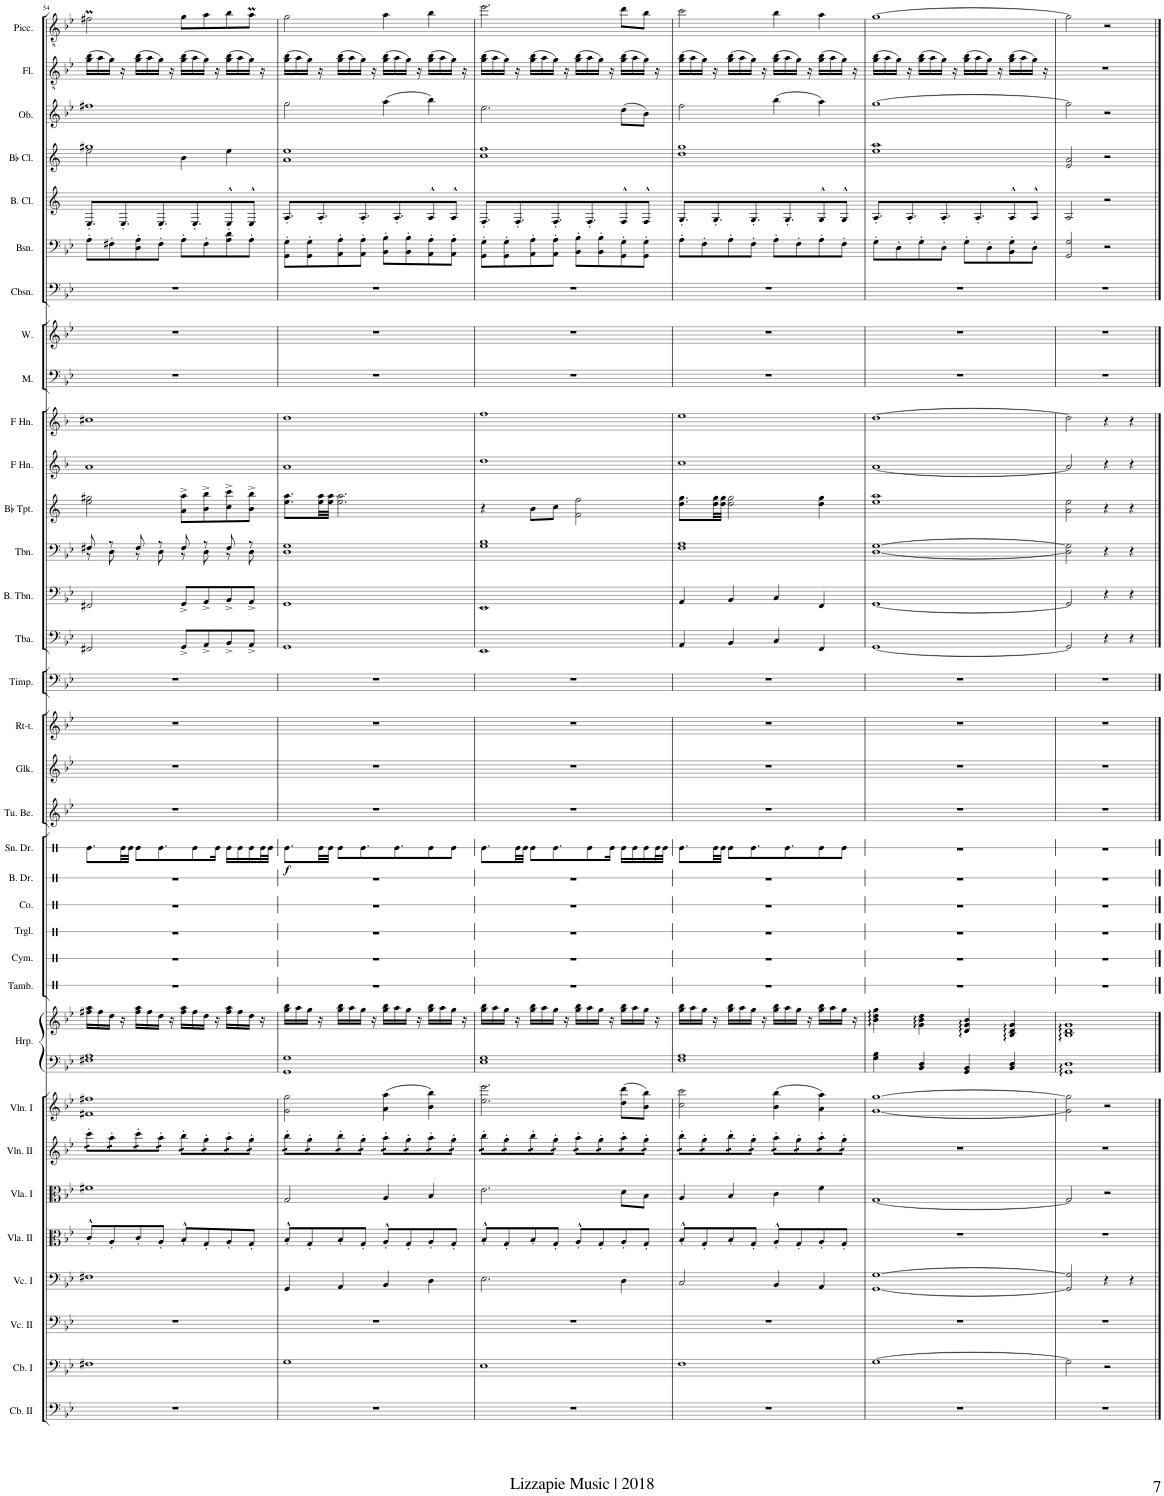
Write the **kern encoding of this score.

**kern	**kern	**kern	**kern	**kern	**kern	**kern	**kern	**kern	**kern	**kern	**kern	**kern	**kern	**kern	**kern	**dynam	**kern	**kern	**kern	**kern	**kern	**kern	**kern	**kern	**kern	**kern	**kern	**kern	**kern	**kern	**kern	**kern	**kern	**kern	**kern
*part34	*part33	*part32	*part31	*part30	*part29	*part28	*part27	*part26	*part26	*part25	*part24	*part23	*part22	*part21	*part20	*part20	*part19	*part18	*part17	*part16	*part15	*part14	*part13	*part12	*part11	*part10	*part9	*part8	*part7	*part6	*part5	*part4	*part3	*part2	*part1
*staff35	*staff34	*staff33	*staff32	*staff31	*staff30	*staff29	*staff28	*staff27	*staff26	*staff25	*staff24	*staff23	*staff22	*staff21	*staff20	*staff20	*staff19	*staff18	*staff17	*staff16	*staff15	*staff14	*staff13	*staff12	*staff11	*staff10	*staff9	*staff8	*staff7	*staff6	*staff5	*staff4	*staff3	*staff2	*staff1
*I"Contrabass II	*I"Contrabass I	*I"Violoncello II	*I"Violoncello I	*I"Viola II	*I"Viola I	*I"Violin II	*I"Violin I	*I"Harp	*	*I"Tambourine	*I"Cymbal	*I"Triangle	*I"Congas	*I"Bass Drum	*I"Snare Drum	*	*I"Tubular Bells	*I"Glockenspiel	*I"Roto-toms	*I"Timpani	*I"Tuba	*I"Bass Trombone	*I"Trombone	*I"Bb Trumpet	*I"Horn in F	*I"Horn in F	*I"Men	*I"Women	*I"Contrabassoon	*I"Bassoon	*I"Bass Clarinet	*I"Bb Clarinet	*I"Oboe	*I"Flute	*I"Piccolo
*I'Cb. II	*I'Cb. I	*I'Vc. II	*I'Vc. I	*I'Vla. II	*I'Vla. I	*I'Vln. II	*I'Vln. I	*I'Hrp.	*	*I'Tamb.	*I'Cym.	*I'Trgl.	*I'Co.	*I'B. Dr.	*I'Sn. Dr.	*	*I'Tu. Be.	*I'Glk.	*I'Rt-t.	*I'Timp.	*I'Tba.	*I'B. Tbn.	*I'Tbn.	*I'Bb Tpt.	*	*	*I'M.	*I'W.	*I'Cbsn.	*I'Bsn.	*I'B. Cl.	*I'Bb Cl.	*I'Ob.	*I'Fl.	*I'Picc.
!!LO:PB:g=z
*clefF4	*clefF4	*clefF4	*clefF4	*clefC3	*clefC3	*clefG2	*clefG2	*clefF4	*clefG2	*clefX	*clefX	*clefX	*clefX	*clefX	*clefX	*	*clefG2	*clefG2	*clefG2	*clefF4	*clefF4	*clefF4	*clefF4	*clefG2	*clefG2	*clefG2	*clefF4	*clefG2	*clefF4	*clefF4	*clefG2	*clefG2	*clefG2	*clefGv2	*clefGv2
*Trd7c12	*Trd7c12	*	*	*	*	*	*	*	*	*	*	*	*	*	*	*	*	*Trd-14c-24	*	*	*	*	*	*Trd1c2	*Trd4c7	*Trd4c7	*	*	*Trd7c12	*	*Trd8c14	*Trd1c2	*	*	*Trd-7c-12
*k[b-e-]	*k[b-e-]	*k[b-e-]	*k[b-e-]	*k[b-e-]	*k[b-e-]	*k[b-e-]	*k[b-e-]	*k[b-e-]	*k[b-e-]	*k[]	*k[]	*k[]	*k[]	*k[]	*k[]	*	*k[b-e-]	*k[b-e-]	*k[b-e-]	*k[b-e-]	*k[b-e-]	*k[b-e-]	*k[b-e-]	*k[]	*k[b-]	*k[b-]	*k[b-e-]	*k[b-e-]	*k[b-e-]	*k[b-e-]	*k[]	*k[]	*k[b-e-]	*k[b-e-]	*k[b-e-]
*M4/4	*M4/4	*M4/4	*M4/4	*M4/4	*M4/4	*M4/4	*M4/4	*M4/4	*M4/4	*M4/4	*M4/4	*M4/4	*M4/4	*M4/4	*M4/4	*	*M4/4	*M4/4	*M4/4	*M4/4	*M4/4	*M4/4	*M4/4	*M4/4	*M4/4	*M4/4	*M4/4	*M4/4	*M4/4	*M4/4	*M4/4	*M4/4	*M4/4	*M4/4	*M4/4
=54	=54	=54	=54	=54	=54	=54	=54	=54	=54	=54	=54	=54	=54	=54	=54	=54	=54	=54	=54	=54	=54	=54	=54	=54	=54	=54	=54	=54	=54	=54	=54	=54	=54	=54	=54
*	*	*	*	*	*	*	*	*	*	*	*	*	*	*	*	*	*	*	*	*	*	*	*^	*	*	*	*	*	*	*	*	*^	*	*	*
*	*	*	*	*	*	*tremolo	*	*	*	*	*	*	*	*	*	*	*	*	*	*	*	*	*	*	*	*	*	*	*	*	*	*	*	*	*	*	*
1r	1F#X	1r	1F#X	8c'^^/L	1f#X	16ccc'\LL	1f#X 1ff#X	1F#X 1A	16ff#X\ 16aa\LL	1r	1r	1r	1r	1r	8.Re\L	.	1r	1r	1r	1r	2FF#X/	2FF#X/	8F#X/	8r	2ee\ 2gg#X\	1a	1cc#X	1r	1r	1r	8A'\L	8.E'/L	1gg#X	2ee\	1ff#X	(16g\ 16b-\LL	2f#Xm\
.	.	.	.	.	.	16ccc'\	.	.	16ff#\	.	.	.	.	.	.	.	.	.	.	.	.	.	.	.	.	.	.	.	.	.	.	.	.	.	.	16a\	.
.	.	.	.	8A'/	.	16aa'\	.	.	16dd\JJ	.	.	.	.	.	.	.	.	.	.	.	.	.	8r	8D\	.	.	.	.	.	.	8F#X'\	.	.	.	.	16g\JJ)	.
.	.	.	.	.	.	16aa'\	.	.	16r	.	.	.	.	.	32Re\LL	.	.	.	.	.	.	.	.	.	.	.	.	.	.	.	.	8.E'/	.	.	.	16r	.
.	.	.	.	.	.	.	.	.	.	.	.	.	.	.	32Re\JJJ	.	.	.	.	.	.	.	.	.	.	.	.	.	.	.	.	.	.	.	.	.	.
.	.	.	.	8c'/	.	16ccc'\	.	.	16ff#\ 16aa\LL	.	.	.	.	.	8Re\L	.	.	.	.	.	.	.	8F#/	8r	.	.	.	.	.	.	8D\' 8A\'	.	.	.	.	(16g\ 16b-\LL	.
.	.	.	.	.	.	16ccc'\	.	.	16ff#\	.	.	.	.	.	.	.	.	.	.	.	.	.	.	.	.	.	.	.	.	.	.	.	.	.	.	16a\	.
.	.	.	.	8A'/J	.	16aa'\	.	.	16dd\JJ	.	.	.	.	.	8.Re\	.	.	.	.	.	.	.	8r	8D\	.	.	.	.	.	.	8F#'\J	8.E'/	.	.	.	16g\JJ)	.
.	.	.	.	.	.	16aa'\JJ	.	.	16r	.	.	.	.	.	.	.	.	.	.	.	.	.	.	.	.	.	.	.	.	.	.	.	.	.	.	16r	.
.	.	.	.	8B-'^^/L	.	16bb-'\LL	.	.	16ff#\ 16aa\LL	.	.	.	.	.	.	.	.	.	.	.	8GG^/L	8GG^/L	8F#/	8r	8a\^ 8aa\^L	.	.	.	.	.	8A'\L	.	.	4b\	.	(16g\ 16b-\LL	8g\L
.	.	.	.	.	.	16bb-'\	.	.	16ff#\	.	.	.	.	.	8Re\	.	.	.	.	.	.	.	.	.	.	.	.	.	.	.	.	8.E'/	.	.	.	16a\	.
.	.	.	.	8G'/	.	16gg'\	.	.	16dd\JJ	.	.	.	.	.	.	.	.	.	.	.	8AA^/	8AA^/	8r	8D\	8b\^ 8bb\^	.	.	.	.	.	8F#'\	.	.	.	.	16g\JJ)	8a\
.	.	.	.	.	.	16gg'\	.	.	16r	.	.	.	.	.	16Re\Jk	.	.	.	.	.	.	.	.	.	.	.	.	.	.	.	.	.	.	.	.	16r	.
.	.	.	.	8A'/	.	16aa'\	.	.	16ff#\ 16aa\LL	.	.	.	.	.	16Re\LL	.	.	.	.	.	8BB-^/	8BB-^/	8F#/	8r	8cc\^ 8ccc\^	.	.	.	.	.	8A\' 8d\'	8E^^/	.	4ee\	.	(16g\ 16b-\LL	8b-\
.	.	.	.	.	.	16aa'\	.	.	16ff#\	.	.	.	.	.	16Re\	.	.	.	.	.	.	.	.	.	.	.	.	.	.	.	.	.	.	.	.	16a\	.
.	.	.	.	8G'/J	.	16gg'\	.	.	16dd\JJ	.	.	.	.	.	16Re\	.	.	.	.	.	8AA^/J	8AA^/J	8r	8D\	8b\^ 8bb\^J	.	.	.	.	.	8A'\J	8E^^/J	.	.	.	16g\JJ)	8am\J
.	.	.	.	.	.	16gg'\JJ	.	.	16r	.	.	.	.	.	32Re\L	.	.	.	.	.	.	.	.	.	.	.	.	.	.	.	.	.	.	.	.	16r	.
.	.	.	.	.	.	.	.	.	.	.	.	.	.	.	32Re\JJJ	.	.	.	.	.	.	.	.	.	.	.	.	.	.	.	.	.	.	.	.	.	.
*	*	*	*	*	*	*	*	*	*	*	*	*	*	*	*	*	*	*	*	*	*	*	*v	*v	*	*	*	*	*	*	*	*	*v	*v	*	*	*
=55	=55	=55	=55	=55	=55	=55	=55	=55	=55	=55	=55	=55	=55	=55	=55	=55	=55	=55	=55	=55	=55	=55	=55	=55	=55	=55	=55	=55	=55	=55	=55	=55	=55	=55	=55
!	!	!	!	!	!	!	!	!	!	!	!	!	!	!	!	!LO:DY:b	!	!	!	!	!	!	!	!	!	!	!	!	!	!	!	!	!	!	!
1r	1G	1r	4GG/	8B-'^^/L	2G/	16bb-'\LL	2g\ 2gg\	1GG 1G	16gg\ 16bb-\LL	1r	1r	1r	1r	1r	8.Re\L	f	1r	1r	1r	1r	1GG	1GG	1D 1G	8.ee\ 8.aa\L	1a	1dd	1r	1r	1r	8GG\' 8G\'L	8.A'/L	1a 1ee	2gg\	(16g\ 16b-\LL	2g\
.	.	.	.	.	.	16bb-'\	.	.	16aa\	.	.	.	.	.	.	.	.	.	.	.	.	.	.	.	.	.	.	.	.	.	.	.	.	16a\	.
.	.	.	.	8G'/	.	16gg'\	.	.	16gg\JJ	.	.	.	.	.	.	.	.	.	.	.	.	.	.	.	.	.	.	.	.	8GG\' 8G\'	.	.	.	16g\JJ)	.
.	.	.	.	.	.	16gg'\	.	.	16r	.	.	.	.	.	32Re\LL	.	.	.	.	.	.	.	.	32ee\ 32aa\LL	.	.	.	.	.	.	8.A'/	.	.	16r	.
.	.	.	.	.	.	.	.	.	.	.	.	.	.	.	32Re\JJJ	.	.	.	.	.	.	.	.	32ee\ 32aa\JJJ	.	.	.	.	.	.	.	.	.	.	.
.	.	.	4AA/	8B-'/	.	16bb-'\	.	.	16gg\ 16bb-\LL	.	.	.	.	.	8Re\L	.	.	.	.	.	.	.	.	2.ee\ 2.aa\	.	.	.	.	.	8AA\' 8A\'	.	.	.	(16g\ 16b-\LL	.
.	.	.	.	.	.	16bb-'\	.	.	16aa\	.	.	.	.	.	.	.	.	.	.	.	.	.	.	.	.	.	.	.	.	.	.	.	.	16a\	.
.	.	.	.	8G'/J	.	16gg'\	.	.	16gg\JJ	.	.	.	.	.	8.Re\	.	.	.	.	.	.	.	.	.	.	.	.	.	.	8AA\' 8A\'J	8.A'/	.	.	16g\JJ)	.
.	.	.	.	.	.	16gg'\JJ	.	.	16r	.	.	.	.	.	.	.	.	.	.	.	.	.	.	.	.	.	.	.	.	.	.	.	.	16r	.
.	.	.	4BB-/	8A'^^/L	4A/	16aa'\LL	(4a\ 4aa\	.	16gg\ 16bb-\LL	.	.	.	.	.	.	.	.	.	.	.	.	.	.	.	.	.	.	.	.	8BB-\' 8B-\'L	.	.	(4aa\	(16g\ 16b-\LL	4a\
.	.	.	.	.	.	16aa'\	.	.	16aa\	.	.	.	.	.	8.Re\	.	.	.	.	.	.	.	.	.	.	.	.	.	.	.	8.A'/	.	.	16a\	.
.	.	.	.	8G'/	.	16gg'\	.	.	16gg\JJ	.	.	.	.	.	.	.	.	.	.	.	.	.	.	.	.	.	.	.	.	8BB-\' 8B-\'	.	.	.	16g\JJ)	.
.	.	.	.	.	.	16gg'\	.	.	16r	.	.	.	.	.	.	.	.	.	.	.	.	.	.	.	.	.	.	.	.	.	.	.	.	16r	.
.	.	.	4D\	8A'/	4B-/	16aa'\	4b-\ 4bb-\)	.	16gg\ 16bb-\LL	.	.	.	.	.	8Re\	.	.	.	.	.	.	.	.	.	.	.	.	.	.	8AA\' 8A\'	8A^^/	.	4bb-\)	(16g\ 16b-\LL	4b-\
.	.	.	.	.	.	16aa'\	.	.	16aa\	.	.	.	.	.	.	.	.	.	.	.	.	.	.	.	.	.	.	.	.	.	.	.	.	16a\	.
.	.	.	.	8G'/J	.	16gg'\	.	.	16gg\JJ	.	.	.	.	.	8Re\J	.	.	.	.	.	.	.	.	.	.	.	.	.	.	8AA\' 8A\'J	8A^^/J	.	.	16g\JJ)	.
.	.	.	.	.	.	16gg'\JJ	.	.	16r	.	.	.	.	.	.	.	.	.	.	.	.	.	.	.	.	.	.	.	.	.	.	.	.	16r	.
=56	=56	=56	=56	=56	=56	=56	=56	=56	=56	=56	=56	=56	=56	=56	=56	=56	=56	=56	=56	=56	=56	=56	=56	=56	=56	=56	=56	=56	=56	=56	=56	=56	=56	=56	=56
1r	1E-	1r	2.E-\	8B-'^^/L	2.e-\	16bb-'\LL	2.ee-\ 2.eee-\	1E- 1G	16gg\ 16bb-\LL	1r	1r	1r	1r	1r	8.Re\L	.	1r	1r	1r	1r	1EE-	1EE-	1G 1B-	4r	1dd	1ff	1r	1r	1r	8GG\' 8G\'L	8.F'/L	1cc 1ff	2.ee-\	(16g\ 16b-\LL	2.ee-\
.	.	.	.	.	.	16bb-'\	.	.	16aa\	.	.	.	.	.	.	.	.	.	.	.	.	.	.	.	.	.	.	.	.	.	.	.	.	16a\	.
.	.	.	.	8G'/	.	16gg'\	.	.	16gg\JJ	.	.	.	.	.	.	.	.	.	.	.	.	.	.	.	.	.	.	.	.	8GG\' 8G\'	.	.	.	16g\JJ)	.
.	.	.	.	.	.	16gg'\	.	.	16r	.	.	.	.	.	32Re\LL	.	.	.	.	.	.	.	.	.	.	.	.	.	.	.	8.F'/	.	.	16r	.
.	.	.	.	.	.	.	.	.	.	.	.	.	.	.	32Re\JJJ	.	.	.	.	.	.	.	.	.	.	.	.	.	.	.	.	.	.	.	.
.	.	.	.	8B-'/	.	16bb-'\	.	.	16gg\ 16bb-\LL	.	.	.	.	.	8Re\L	.	.	.	.	.	.	.	.	8b\L	.	.	.	.	.	8AA\' 8A\'	.	.	.	(16g\ 16b-\LL	.
.	.	.	.	.	.	16bb-'\	.	.	16aa\	.	.	.	.	.	.	.	.	.	.	.	.	.	.	.	.	.	.	.	.	.	.	.	.	16a\	.
.	.	.	.	8G'/J	.	16gg'\	.	.	16gg\JJ	.	.	.	.	.	8.Re\	.	.	.	.	.	.	.	.	8cc\J	.	.	.	.	.	8AA\' 8A\'J	8.F'/	.	.	16g\JJ)	.
.	.	.	.	.	.	16gg'\JJ	.	.	16r	.	.	.	.	.	.	.	.	.	.	.	.	.	.	.	.	.	.	.	.	.	.	.	.	16r	.
.	.	.	.	8A'^^/L	.	16aa'\LL	.	.	16gg\ 16bb-\LL	.	.	.	.	.	.	.	.	.	.	.	.	.	.	2f\ 2ff\	.	.	.	.	.	8BB-\' 8B-\'L	.	.	.	(16g\ 16b-\LL	.
.	.	.	.	.	.	16aa'\	.	.	16aa\	.	.	.	.	.	8Re\	.	.	.	.	.	.	.	.	.	.	.	.	.	.	.	8.F'/	.	.	16a\	.
.	.	.	.	8G'/	.	16gg'\	.	.	16gg\JJ	.	.	.	.	.	.	.	.	.	.	.	.	.	.	.	.	.	.	.	.	8BB-\' 8B-\'	.	.	.	16g\JJ)	.
.	.	.	.	.	.	16gg'\	.	.	16r	.	.	.	.	.	16Re\Jk	.	.	.	.	.	.	.	.	.	.	.	.	.	.	.	.	.	.	16r	.
.	.	.	4D\	8A'/	8d\L	16aa'\	(8dd\ 8ddd\L	.	16gg\ 16bb-\LL	.	.	.	.	.	16Re\LL	.	.	.	.	.	.	.	.	.	.	.	.	.	.	8GG\' 8G\'	8F^^/	.	(8dd\L	(16g\ 16b-\LL	8dd\L
.	.	.	.	.	.	16aa'\	.	.	16aa\	.	.	.	.	.	16Re\	.	.	.	.	.	.	.	.	.	.	.	.	.	.	.	.	.	.	16a\	.
.	.	.	.	8G'/J	8B-\J	16gg'\	8b-\ 8bb-\J)	.	16gg\JJ	.	.	.	.	.	16Re\	.	.	.	.	.	.	.	.	.	.	.	.	.	.	8GG\' 8G\'J	8F^^/J	.	8b-\J)	16g\JJ)	8b-\J
.	.	.	.	.	.	16gg'\JJ	.	.	16r	.	.	.	.	.	32Re\L	.	.	.	.	.	.	.	.	.	.	.	.	.	.	.	.	.	.	16r	.
.	.	.	.	.	.	.	.	.	.	.	.	.	.	.	32Re\JJJ	.	.	.	.	.	.	.	.	.	.	.	.	.	.	.	.	.	.	.	.
=57	=57	=57	=57	=57	=57	=57	=57	=57	=57	=57	=57	=57	=57	=57	=57	=57	=57	=57	=57	=57	=57	=57	=57	=57	=57	=57	=57	=57	=57	=57	=57	=57	=57	=57	=57
1r	1F	1r	2C/	8B-'^^/L	4A/	16bb-'\LL	2cc\ 2ccc\	1F 1A	16gg\ 16bb-\LL	1r	1r	1r	1r	1r	8.Re\L	.	1r	1r	1r	1r	4AA/	4AA/	1F 1A	8.dd\ 8.gg\L	1cc	1ee	1r	1r	1r	8A'\L	8.G'/L	1dd 1gg	2ff\	(16g\ 16b-\LL	2cc\
.	.	.	.	.	.	16bb-'\	.	.	16aa\	.	.	.	.	.	.	.	.	.	.	.	.	.	.	.	.	.	.	.	.	.	.	.	.	16a\	.
.	.	.	.	8G'/	.	16gg'\	.	.	16gg\JJ	.	.	.	.	.	.	.	.	.	.	.	.	.	.	.	.	.	.	.	.	8F'\	.	.	.	16g\JJ)	.
.	.	.	.	.	.	16gg'\	.	.	16r	.	.	.	.	.	32Re\LL	.	.	.	.	.	.	.	.	32dd\ 32gg\LL	.	.	.	.	.	.	8.G'/	.	.	16r	.
.	.	.	.	.	.	.	.	.	.	.	.	.	.	.	32Re\JJJ	.	.	.	.	.	.	.	.	32dd\ 32gg\JJJ	.	.	.	.	.	.	.	.	.	.	.
.	.	.	.	8B-'/	4B-/	16bb-'\	.	.	16gg\ 16bb-\LL	.	.	.	.	.	8Re\L	.	.	.	.	.	4BB-/	4BB-/	.	2dd\ 2gg\	.	.	.	.	.	8A'\	.	.	.	(16g\ 16b-\LL	.
.	.	.	.	.	.	16bb-'\	.	.	16aa\	.	.	.	.	.	.	.	.	.	.	.	.	.	.	.	.	.	.	.	.	.	.	.	.	16a\	.
.	.	.	.	8G'/J	.	16gg'\	.	.	16gg\JJ	.	.	.	.	.	8.Re\	.	.	.	.	.	.	.	.	.	.	.	.	.	.	8F'\J	8.G'/	.	.	16g\JJ)	.
.	.	.	.	.	.	16gg'\JJ	.	.	16r	.	.	.	.	.	.	.	.	.	.	.	.	.	.	.	.	.	.	.	.	.	.	.	.	16r	.
.	.	.	4BB-/	8A'^^/L	4c\	16aa'\LL	(4b-\ 4bb-\	.	16gg\ 16bb-\LL	.	.	.	.	.	.	.	.	.	.	.	4C/	4C/	.	.	.	.	.	.	.	8A'\L	.	.	(4bb-\	(16g\ 16b-\LL	4b-\
.	.	.	.	.	.	16aa'\	.	.	16aa\	.	.	.	.	.	8.Re\	.	.	.	.	.	.	.	.	.	.	.	.	.	.	.	8.G'/	.	.	16a\	.
.	.	.	.	8G'/	.	16gg'\	.	.	16gg\JJ	.	.	.	.	.	.	.	.	.	.	.	.	.	.	.	.	.	.	.	.	8F'\	.	.	.	16g\JJ)	.
.	.	.	.	.	.	16gg'\	.	.	16r	.	.	.	.	.	.	.	.	.	.	.	.	.	.	.	.	.	.	.	.	.	.	.	.	16r	.
.	.	.	4AA/	8A'/	4f\	16aa'\	4a\ 4aa\)	.	16gg\ 16bb-\LL	.	.	.	.	.	8Re\	.	.	.	.	.	4FF/	4FF/	.	4dd\ 4gg\	.	.	.	.	.	8A'\	8G^^/	.	4aa\)	(16g\ 16b-\LL	4a\
.	.	.	.	.	.	16aa'\	.	.	16aa\	.	.	.	.	.	.	.	.	.	.	.	.	.	.	.	.	.	.	.	.	.	.	.	.	16a\	.
.	.	.	.	8G'/J	.	16gg'\	.	.	16gg\JJ	.	.	.	.	.	8Re\J	.	.	.	.	.	.	.	.	.	.	.	.	.	.	8F'\J	8G^^/J	.	.	16g\JJ)	.
.	.	.	.	.	.	16gg'\JJ	.	.	16r	.	.	.	.	.	.	.	.	.	.	.	.	.	.	.	.	.	.	.	.	.	.	.	.	16r	.
*	*	*	*	*	*	*Xtremolo	*	*	*	*	*	*	*	*	*	*	*	*	*	*	*	*	*	*	*	*	*	*	*	*	*	*	*	*	*
=58	=58	=58	=58	=58	=58	=58	=58	=58	=58	=58	=58	=58	=58	=58	=58	=58	=58	=58	=58	=58	=58	=58	=58	=58	=58	=58	=58	=58	=58	=58	=58	=58	=58	=58	=58
1r	[1G	1r	[1GG [1G	1r	[1G	1r	[1g [1gg	4G\ 4B-\	4b-\ 4dd\ 4gg\	1r	1r	1r	1r	1r	1r	.	1r	1r	1r	1r	[1GG	[1GG	[1D [1G	1ee 1aa	[1a	[1dd	1r	1r	1r	8G'\L	8.A'/L	1ee 1aa	[1gg	(16g\ 16b-\LL	[1g
.	.	.	.	.	.	.	.	.	.	.	.	.	.	.	.	.	.	.	.	.	.	.	.	.	.	.	.	.	.	.	.	.	.	16a\	.
.	.	.	.	.	.	.	.	.	.	.	.	.	.	.	.	.	.	.	.	.	.	.	.	.	.	.	.	.	.	8D'\	.	.	.	16g\JJ)	.
.	.	.	.	.	.	.	.	.	.	.	.	.	.	.	.	.	.	.	.	.	.	.	.	.	.	.	.	.	.	.	8.A'/	.	.	16r	.
.	.	.	.	.	.	.	.	4BB-/ 4D/	4g\ 4b-\ 4dd\	.	.	.	.	.	.	.	.	.	.	.	.	.	.	.	.	.	.	.	.	8G'\	.	.	.	(16g\ 16b-\LL	.
.	.	.	.	.	.	.	.	.	.	.	.	.	.	.	.	.	.	.	.	.	.	.	.	.	.	.	.	.	.	.	.	.	.	16a\	.
.	.	.	.	.	.	.	.	.	.	.	.	.	.	.	.	.	.	.	.	.	.	.	.	.	.	.	.	.	.	8D'\J	8.A'/	.	.	16g\JJ)	.
.	.	.	.	.	.	.	.	.	.	.	.	.	.	.	.	.	.	.	.	.	.	.	.	.	.	.	.	.	.	.	.	.	.	16r	.
.	.	.	.	.	.	.	.	4GG/ 4BB-/	4d/ 4g/ 4b-/	.	.	.	.	.	.	.	.	.	.	.	.	.	.	.	.	.	.	.	.	8G'\L	.	.	.	(16g\ 16b-\LL	.
.	.	.	.	.	.	.	.	.	.	.	.	.	.	.	.	.	.	.	.	.	.	.	.	.	.	.	.	.	.	.	8.A'/	.	.	16a\	.
.	.	.	.	.	.	.	.	.	.	.	.	.	.	.	.	.	.	.	.	.	.	.	.	.	.	.	.	.	.	8D'\	.	.	.	16g\JJ)	.
.	.	.	.	.	.	.	.	.	.	.	.	.	.	.	.	.	.	.	.	.	.	.	.	.	.	.	.	.	.	.	.	.	.	16r	.
.	.	.	.	.	.	.	.	4BB-/ 4D/	4B-/ 4d/ 4g/	.	.	.	.	.	.	.	.	.	.	.	.	.	.	.	.	.	.	.	.	8BB-\' 8G\'	8A^^/	.	.	(16g\ 16b-\LL	.
.	.	.	.	.	.	.	.	.	.	.	.	.	.	.	.	.	.	.	.	.	.	.	.	.	.	.	.	.	.	.	.	.	.	16a\	.
.	.	.	.	.	.	.	.	.	.	.	.	.	.	.	.	.	.	.	.	.	.	.	.	.	.	.	.	.	.	8D'\J	8A^^/J	.	.	16g\JJ)	.
.	.	.	.	.	.	.	.	.	.	.	.	.	.	.	.	.	.	.	.	.	.	.	.	.	.	.	.	.	.	.	.	.	.	16r	.
=59	=59	=59	=59	=59	=59	=59	=59	=59	=59	=59	=59	=59	=59	=59	=59	=59	=59	=59	=59	=59	=59	=59	=59	=59	=59	=59	=59	=59	=59	=59	=59	=59	=59	=59	=59
1r	2G\]	1r	2GG/] 2G/]	1r	2G/]	1r	2g\] 2gg\]	1GG 1D	1B- 1d 1g	1r	1r	1r	1r	1r	1r	.	1r	1r	1r	1r	2GG/]	2GG/]	2D\] 2G\]	2a\ 2ee\	2a/]	2dd\]	1r	1r	1r	2GG/ 2G/	2A/	2e/ 2a/	2gg\]	1r	2g\]
.	2r	.	4r	.	2r	.	2r	.	.	.	.	.	.	.	.	.	.	.	.	.	4r	4r	4r	4r	4r	4r	.	.	.	2r	2r	2r	2r	.	2r
.	.	.	4r	.	.	.	.	.	.	.	.	.	.	.	.	.	.	.	.	.	4r	4r	4r	4r	4r	4r	.	.	.	.	.	.	.	.	.
==	==	==	==	==	==	==	==	==	==	==	==	==	==	==	==	==	==	==	==	==	==	==	==	==	==	==	==	==	==	==	==	==	==	==	==
*-	*-	*-	*-	*-	*-	*-	*-	*-	*-	*-	*-	*-	*-	*-	*-	*-	*-	*-	*-	*-	*-	*-	*-	*-	*-	*-	*-	*-	*-	*-	*-	*-	*-	*-	*-
